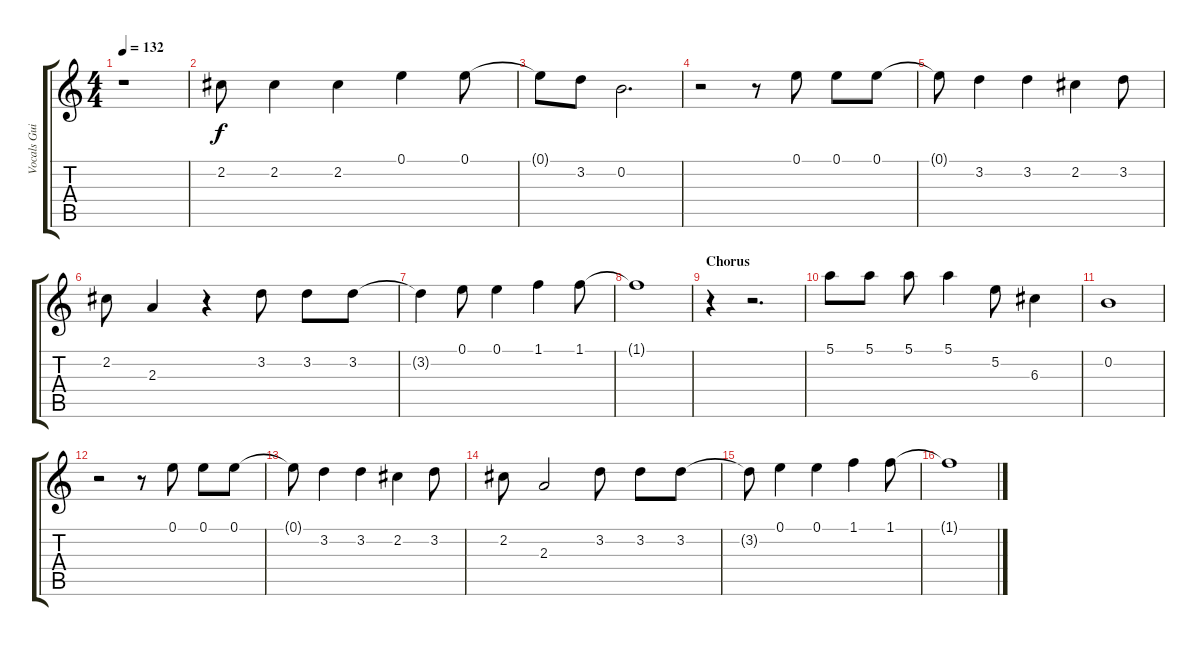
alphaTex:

\track ("Vocals Guitar" "Vocals Gui") {instrument acousticguitarsteel}
\staff {score tabs}
\tuning (E4 B3 G3 D3 A2 E2) {hide}
\ts (4 4)
\tempo 132
\clef g2
\ks c
r.1{dy f} |
2.2.8 2.2.4 2.2.4 0.1.4 0.1.8 |
0.1{t}.8 3.2.8 0.2.2{d} |
r.2 r.8 0.1.8 0.1.8 0.1.8 |
0.1{t}.8 3.2.4 3.2.4 2.2.4 3.2.8 |
2.2.8 2.3.4 r.4 3.2.8 3.2.8 3.2.8 |
3.2{t}.4 0.1.8 0.1.4 1.1.4 1.1.8 |
1.1{t}.1 |
\section ("" "Chorus")
r.4 r.2{d} |
5.1.8 5.1.8 5.1.8 5.1.4 5.2.8 6.3.4 |
0.2.1 |
r.2 r.8 0.1.8 0.1.8 0.1.8 |
0.1{t}.8 3.2.4 3.2.4 2.2.4 3.2.8 |
2.2.8 2.3.2 3.2.8 3.2.8 3.2.8 |
3.2{t}.8 0.1.4 0.1.4 1.1.4 1.1.8 |
1.1{t}.1
